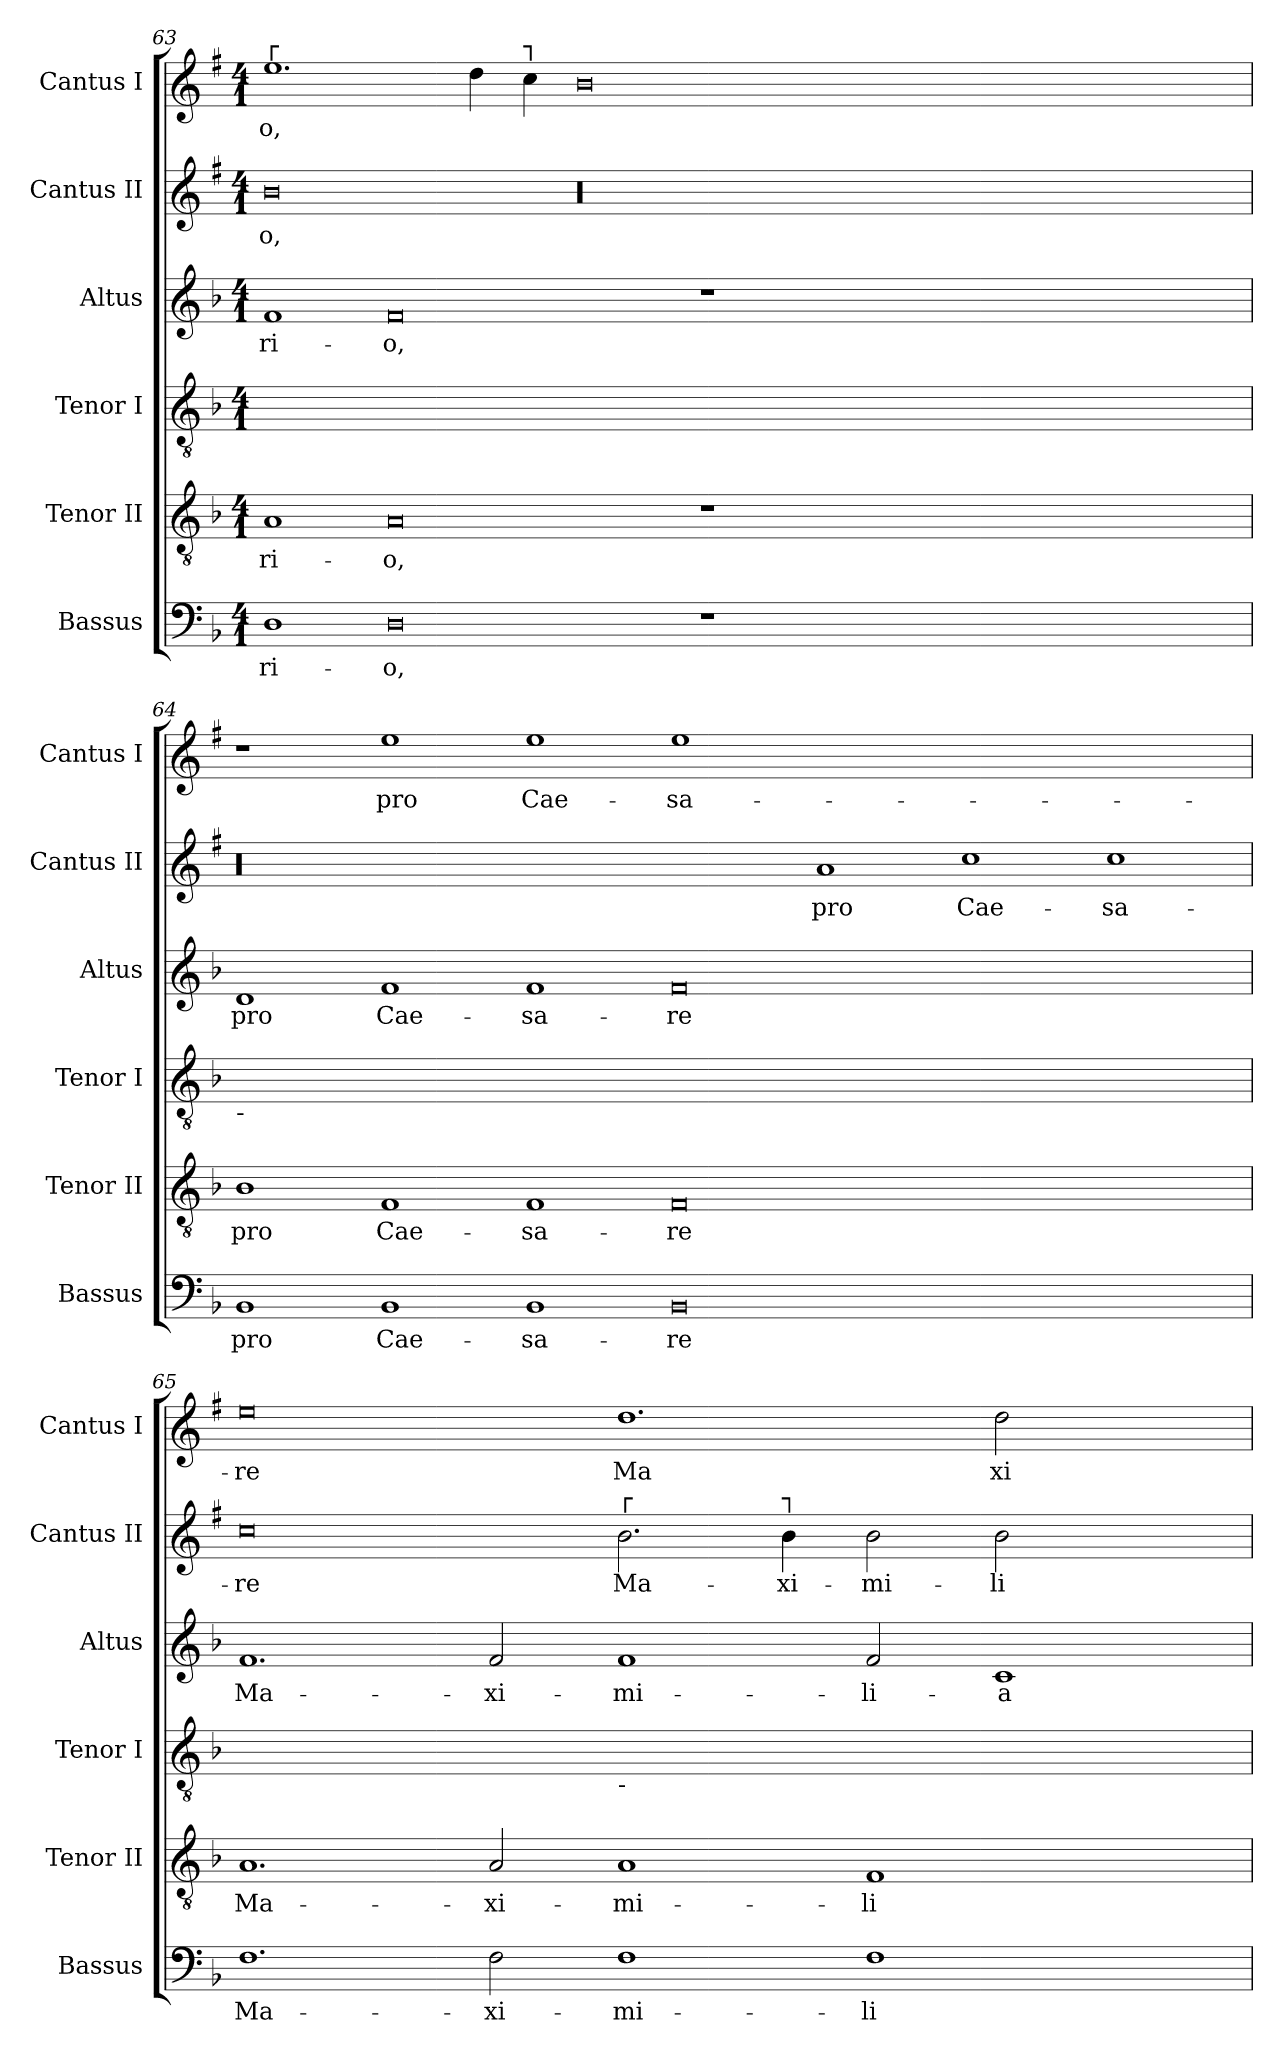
**kern	**text	**kern	**text	**kern	**text	**kern	**text	**kern	**text	**kern	**text
*part6	*part6	*part5	*part5	*part4	*part4	*part3	*part3	*part2	*part2	*part1	*part1
*staff6	*staff6	*staff5	*staff5	*staff4	*staff4	*staff3	*staff3	*staff2	*staff2	*staff1	*staff1
*I"Bassus	*	*I"Tenor II	*	*I"Tenor I	*	*I"Altus	*	*I"Cantus II	*	*I"Cantus I	*
*I'Bassus	*	*I'Tenor II	*	*I'Tenor I	*	*I'Altus	*	*I'Cantus II	*	*I'Cantus I	*
*clefF4	*	*clefGv2	*	*clefGv2	*	*clefG2	*	*clefG2	*	*clefG2	*
*	*	*	*	*	*	*	*	*ITrd1c2	*	*ITrd1c2	*
*k[b-]	*	*k[b-]	*	*k[b-]	*	*k[b-]	*	*k[b-]	*	*k[b-]	*
*F:	*	*F:	*	*F:	*	*F:	*	*F:	*	*F:	*
*M4/1	*	*M4/1	*	*M4/1	*	*M4/1	*	*M4/1	*	*M4/1	*
=63	=63	=63	=63	=63	=63	=63	=63	=63	=63	=63	=63
*	*	*	*	*	*	*	*	*^	*	*	*
!	!	!	!	!	!	!	!	!	!	!	!LO:TX:a:t=┌	!
!	!LO:LY:b	!	!LO:LY:b	!	!	!	!LO:LY:b	!	!LO:N:vis=4%15	!LO:LY:b	!	!LO:LY:b
1D	ri-	1A	ri-	0Fyy_	.	1f	ri-	0a	2%7ryy	-o,	1.dd	-o,
!	!LO:LY:b	!	!LO:LY:b	!	!	!	!LO:LY:b	!	!	!	!	!
0D	-o,	0A	-o,	.	.	0f	-o,	.	.	.	.	.
.	.	.	.	.	.	.	.	.	.	.	4cc	.
!	!	!	!	!	!	!	!	!	!	!	!LO:TX:a:t=┐	!
.	.	.	.	.	.	.	.	.	.	.	4b-	.
.	.	.	.	0Fyy]	.	.	.	00r	.	.	0a	.
1r	.	1r	.	.	.	1r	.	.	.	.	.	.
.	.	.	.	.	.	.	.	.	4ryy	.	.	.
.	.	.	.	.	.	.	.	.	00ryy	.	.	.
4%15ryy	.	4%15ryy	.	4%15ryy	.	4%15ryy	.	.	.	.	4%15ryy	.
.	.	.	.	.	.	.	.	1..ryy	.	.	.	.
=64	=64	=64	=64	=64	=64	=64	=64	=64	=64	=64	=64	=64
!	!	!	!	!LO:TX:b:t=-	!	!	!	!	!	!	!	!
!	!LO:LY:b	!	!LO:LY:b	!	!LO:LY:b	!	!LO:LY:b	!	!	!	!	!
1BB-	pro	1B-	pro	[0B-yy	ta	1d	pro	00r	00ryy	.	1r	.
!	!LO:LY:b	!	!LO:LY:b	!	!	!	!LO:LY:b	!	!	!	!	!LO:LY:b
1BB-	Cae-	1F	Cae-	.	.	1f	Cae-	.	.	.	1dd	pro
!	!LO:LY:b	!	!LO:LY:b	!	!	!	!LO:LY:b	!	!	!	!	!LO:LY:b
1BB-	-sa-	1F	-sa-	0B-yy_	.	1f	-sa-	.	.	.	1dd	Cae-
!	!LO:LY:b	!	!LO:LY:b	!	!	!	!LO:LY:b	!	!	!	!	!LO:LY:b
0BB-	-re	0F	-re	.	.	0f	-re	.	.	.	1dd	-sa-
!	!	!	!	!	!	!	!	!	!	!LO:LY:b	!	!
.	.	.	.	0.ryy	.	.	.	1g	0.ryy	pro	0.ryy	.
!	!	!	!	!	!	!	!	!	!	!LO:LY:b	!	!
0ryy	.	0ryy	.	.	.	0ryy	.	1b-	.	Cae-	.	.
!	!	!	!	!	!	!	!	!	!	!LO:LY:b	!	!
.	.	.	.	.	.	.	.	1b-	.	-sa-	.	.
=65	=65	=65	=65	=65	=65	=65	=65	=65	=65	=65	=65	=65
!	!LO:LY:b	!	!LO:LY:b	!	!	!	!LO:LY:b	!	!	!LO:LY:b	!	!LO:LY:b
1.F	Ma-	1.A	Ma-	0B-yy]	.	1.f	Ma-	0b-	00ryy	-re	0dd	-re
!	!LO:LY:b	!	!LO:LY:b	!	!	!	!LO:LY:b	!	!	!	!	!
2F	-xi-	2A	-xi-	.	.	2f	-xi-	.	.	.	.	.
!	!	!	!	!	!	!	!	!LO:TX:a:t=┌	!	!	!	!
!	!	!	!	!LO:TX:b:t=-	!	!	!	!	!	!	!	!
!	!LO:LY:b	!	!LO:LY:b	!	!LO:LY:b	!	!LO:LY:b	!	!	!LO:LY:b	!	!LO:LY:b
1F	-mi-	1A	-mi-	[0cyy	for	1f	-mi-	2.a	.	Ma-	1.cc	Ma
!	!	!	!	!	!	!	!	!LO:TX:a:t=┐	!	!	!	!
!	!	!	!	!	!	!	!	!	!	!LO:LY:b	!	!
.	.	.	.	.	.	.	.	4a	.	-xi-	.	.
!	!LO:LY:b	!	!LO:LY:b	!	!	!	!LO:LY:b	!	!	!LO:LY:b	!	!
1F	-li-	1F	-li-	.	.	2f	-li-	2a	.	-mi-	.	.
!	!	!	!	!	!	!	!LO:LY:b	!	!	!LO:LY:b	!	!LO:LY:b
.	.	.	.	.	.	1c	-a	2a	.	-li-	2cc	xi-
2ryy	.	2ryy	.	2ryy	.	.	.	2ryy	2ryy	.	2ryy	.
*	*	*	*	*	*	*	*	*v	*v	*	*	*
=	=	=	=	=	=	=	=	=	=	=	=
*-	*-	*-	*-	*-	*-	*-	*-	*-	*-	*-	*-
